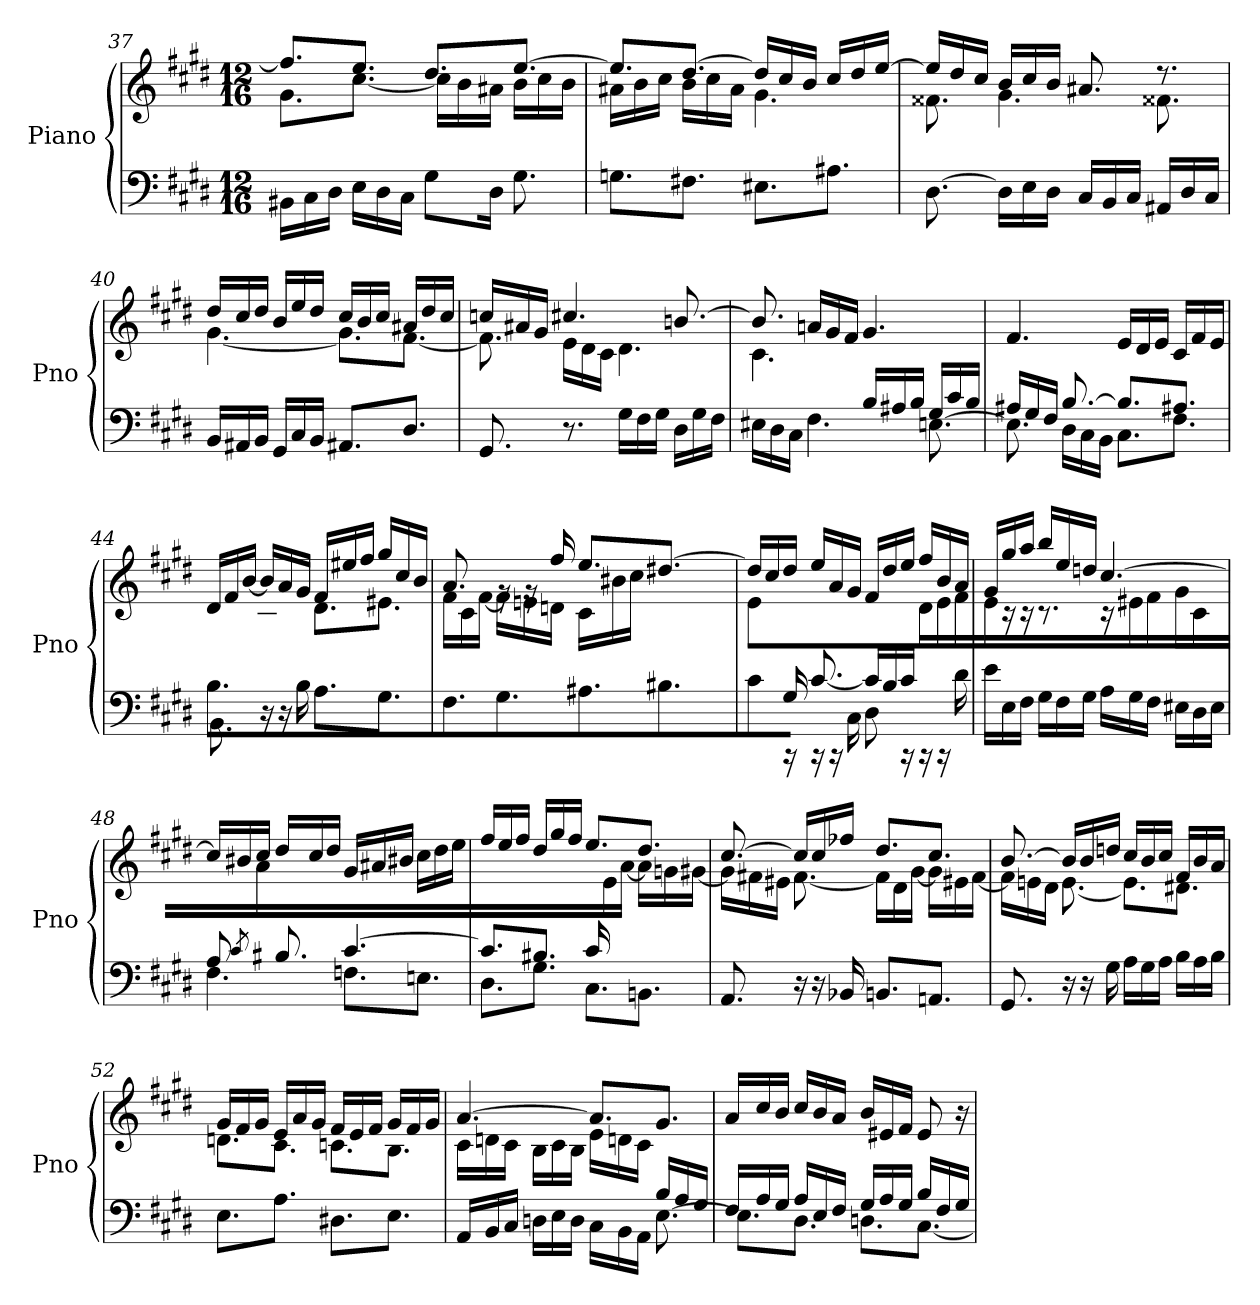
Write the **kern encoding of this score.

**kern	**kern
*part1	*part1
*staff2	*staff1
*I"Piano	*
*I'Pno	*
!!LO:LB:g=z
*clefF4	*clefG2
*k[f#c#g#d#]	*k[f#c#g#d#]
*M12/16	*M12/16
=37	=37
*	*^
16BB#X\LL	8.ff#/L]	8.g#\L
16C#\	.	.
16D#\JJ	.	.
16E\LL	8.ee/J	[8.cc#\J
16D#\	.	.
16C#\JJ	.	.
8G#\L	8.dd#/L	16cc#\LL]
.	.	16b\
16D#\Jk	.	16a#X\JJ
8.G#\	[8.ee/J	16b\LL
.	.	16cc#\
.	.	16b\JJ
=38	=38	=38
8.Gni\L	8.ee/L]	16a#X\LL
.	.	16b\
.	.	16cc#\JJ
8.F#X\J	[8.dd#/J	16b\LL
.	.	16cc#\
.	.	16a#\JJ
8.E#X\L	16dd#/LL]	4.g#\
.	16cc#/	.
.	16b/JJ	.
8.A#X\J	16cc#/LL	.
.	16dd#/	.
.	[16ee/JJ	.
=39	=39	=39
[8.D#\	16ee/LL]	8.f##X\
.	16dd#/	.
.	16cc#/JJ	.
16D#\LL]	16b/LL	4.g#\
16E\	16cc#/	.
16D#\JJ	16b/JJ	.
16C#/LL	8.a#X/	.
16BB/	.	.
16C#/JJ	.	.
16AA#X/LL	8.r	8.f##X\
16D#/	.	.
16C#/JJ	.	.
!!LO:LB:g=z	!!
=40	=40	=40
16BB/LL	16dd#/LL	[4.g#\
16AA#X/	16cc#/	.
16BB/JJ	16dd#/JJ	.
16GG#/LL	16b/LL	.
16C#/	16ee/	.
16BB/JJ	16dd#/JJ	.
8.AA#X/L	16cc#/LL	8.g#\L]
.	16b/	.
.	16cc#/JJ	.
8.D#/J	16a#X/LL	[8.f#\J
.	16dd#/	.
.	16cc#/JJ	.
=41	=41	=41
8.GG#/	16ccni/LL	8.f#\]
.	16a#X/	.
.	16g#/JJ	.
8.r	4.cc#/	16e\LL
.	.	16d#\
.	.	16c#\JJ
16G#\LL	.	4.d#\
16F#\	.	.
16G#\JJ	.	.
16D#\LL	[8.bn/	.
16G#\	.	.
16F#\JJ	.	.
=42	=42	=42
*^	*	*^
*	*^	*	*	*
4.ryy	16E#X\LL	8.ryy	8.b/]	4.c#\	8.ryy
.	16D#\	.	.	.	.
.	16C#\JJ	.	.	.	.
.	8.ryy	4.F#\	16an/LL	.	2ryy
.	.	.	16g#/	.	.
.	.	.	16f#/JJ	.	.
4.ryy	16B/LL	.	4.g#/	4.ryy	.
.	16A#X/	.	.	.	.
.	16B/JJ	.	.	.	.
.	16G#/LL	[8.En\	.	.	.
.	16c#/	.	.	.	.
.	16B/JJ	.	.	.	16ryy
*	*v	*v	*	*	*
*	*	*v	*v	*v
!!LO:LB:g=z
=43	=43	=43
16A#X/LL	8.E\]	4.f#/
16G#/	.	.
16F#/JJ	.	.
[8.B/	16D#\LL	.
.	16C#\	.
.	16BB\JJ	.
8.B/L]	8.C#\L	16e/LL
.	.	16d#/
.	.	16e/JJ
8.A#X/J	8.F#\J	16c#/LL
.	.	16f#/
.	.	16e/JJ
=44	=44	=44
*	*	*^
8.B/L	8.BB\	16d#/LL	8.ryy
.	.	16f#/	.
.	.	[16b/JJ	.
2ryy	16r	16b/LL]	8.c#\J
.	16r	16a/	.
.	16B\	16g#/JJ	.
.	8.A\L	16f#/LL	8.d#\L
.	.	16ee#X/	.
.	.	16ff#/JJ	.
.	8.G#\J	16gg#/LL	8.e#X\J
.	.	16cc#/	.
16ryy	.	16b/JJ	.
*v	*v	*	*
=45	=45	=45
8.F#\L	8.a/	16f#\LL
.	.	16c#\
.	.	[16f#\JJ
8.G#\J	16rg	16f#\LL]
.	16rg	16en\
.	16ff#/	16dn\JJ
8.A#X\L	8.ee/L	16c#\LL
.	.	16b#X\
.	.	16cc#\JJ
8.B#X\J	[8.dd#X/J	16dd#\LLyy
.	.	16g#\
.	.	16f#\JJ
!!LO:LB:g=z	!!
=46	=46	=46
*^	*	*
8c#\	8ryy	16dd#/LL]	8e\L
.	.	16cc#/	.
16rCC	16G#/Jk	16dd#/JJ	4..ryy
16rCC	[8.c#/	16ee/LL	.
16rCC	.	16a/	.
16C#\	.	16g#/JJ	.
8D#\	16c#/LL]	16f#/LL	.
.	16B/	16dd#/	.
16rCC	16c#/JJ	16ee/JJ	.
16rCC	8.ryy	16ff#/LL	16d#\LL
16rCC	.	16b/	16e\
16d#\	.	16a/JJ	16f#\JJ
=47	=47	=47	=47
2ryy	16e\LL	16g#/LL	16e\
.	16E\	16gg#/	16r
.	16F#\JJ	16aa/JJ	16r
.	16G#\LL	16bb/LL	8.r
.	16F#\	16ee/	.
.	16G#\JJ	16ddn/JJ	.
.	16A\LL	[4.cc#/	16r
.	16G#\	.	16e#X\LL
8.ryy	16F#\JJ	.	16f#\JJ
.	16E#X\LL	.	16g#\LL
.	16D#\	.	16c#\
16B/JJ	16E#\JJ	.	16ryy
=48	=48	=48	=48
*	*^	*	*^
8A/L	4.F#\	8.ryy	16cc#/LL]	8ryy	8.ryy
.	.	.	16b#X/	.	.
16ryy	.	.	16cc#/JJ	16a\Jk	.
8qc#/	.	.	.	.	.
8.B#X/	.	16c#!yy	16dd#/LL	2ryy	8.ryy
.	.	8B#!yy	16cc#/	.	.
.	.	.	16dd#/JJ	.	.
[4.c#/	8.Fni\L	4.ryy	16g#/LL	.	4.ryy
.	.	.	16a#X/	.	.
.	.	.	16b#X/JJ	.	.
.	8.En\J	.	16cc#\LL	.	.
.	.	.	16dd#\	.	.
.	.	.	16ee\JJ	16ryy	.
!!LO:LB:g=z	!!	!!
=49	=49	=49	=49	=49	=49
4.ryy	8.c#/L]	8.D#\L	16ff#/LL	4.ryy	4.ryy
.	.	.	16ee/	.	.
.	.	.	16ff#/JJ	.	.
.	8.B#X/J	8.G#\J	16dd#/LL	.	.
.	.	.	16gg#/	.	.
.	.	.	16ff#/JJ	.	.
16c#/LL	8.C#\L	4.ryy	8.ee/L	16ryy	4.ryy
4ryy	.	.	.	16e\	.
.	.	.	.	[16a\JJ	.
.	8.BBn\J	.	8.dd#/J	16a\LL]	.
.	.	.	.	16gni\	.
16ryy	.	.	.	[16g#\JJ	.
*v	*v	*v	*	*	*
*	*	*v	*v
=50	=50	=50
8.AA/	[8.cc#/	16g#\LL]
.	.	16f#X\
.	.	16e#X\JJ
16r	16cc#/LL]	[8.f#\
16r	16cc#/	.
16BB-Xi/	16ff-Xi/JJ	.
8.BB/L	8.dd#/L	16f#\LL]
.	.	16d#\
.	.	[16g#\JJ
8.AAn/J	8.cc#/J	16g#\LL]
.	.	16e#X\
.	.	[16f#\JJ
=51	=51	=51
8.GG#/	[8.b/	16f#\LL]
.	.	16en\
.	.	16d#\JJ
16r	16b/LL]	[8.e\
16r	16b/	.
16G#\	16ddn/JJ	.
16A\LL	16cc#/LL	8.e\L]
16G#\	16b/	.
16A\JJ	16cc#/JJ	.
16B\LL	16f#/LL	8.d#X\J
16A\	16b/	.
16B\JJ	16a/JJ	.
!!LO:PB:g=z	!!
=52	=52	=52
8.E\L	16g#/LL	8.dn\L
.	16f#/	.
.	16g#/JJ	.
8.A\J	16e/LL	8.c#\J
.	16a/	.
.	16g#/JJ	.
8.D#X\L	16f#/LL	8.cn\L
.	16e/	.
.	16f#/JJ	.
8.E\J	16g#/LL	8.B\J
.	16f#/	.
.	16g#/JJ	.
=53	=53	=53
*^	*	*^
*	*^	*	*	*
2ryy	16AA/LL	2ryy	[4.a/	16c#\LL	2ryy
.	16BB/	.	.	16dn\	.
.	16C#/JJ	.	.	16c#\JJ	.
.	16Dn\LL	.	.	16B\LL	.
.	16E\	.	.	16c#\	.
.	16D\JJ	.	.	16B\JJ	.
.	16C#\LL	.	8.a/L]	16e\LL	.
.	16BB\	.	.	16dn\	.
16ryy	16AA\JJ	16ryy	.	16c#\JJ	16ryy
8.ryy	16B/LL	[8.E\	8.g#/J	8.ryy	8.ryy
.	16A/	.	.	.	.
.	16G#/JJ	.	.	.	.
*	*v	*v	*	*	*
*	*	*v	*v	*v
=54	=54	=54
16F#/LL	8.E\L]	16a/LL
16A/	.	16cc#/
16G#/JJ	.	16b/JJ
16A/LL	8.D#\J	16cc#/LL
16E/	.	16b/
16F#/JJ	.	16a/JJ
16G#/LL	8.Dn\L	16b/LL
16A/	.	16e#X/
16G#/JJ	.	16f#/JJ
16B/LL	[8.C#\J	8e#/
16F#/	.	.
16G#/JJ	.	16r
*v	*v	*
=	=
*-	*-
